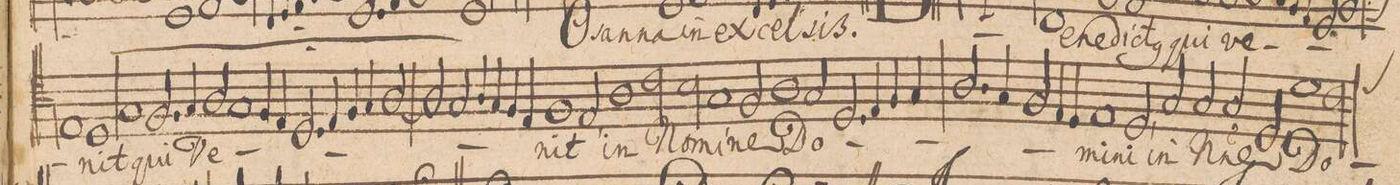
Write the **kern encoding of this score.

**kern	**text
*I"BASSVS.	*
*clefC4	*
*k[]	*
*met(C|)	*
*M2/1	*
1E	.
=95-	=95-
1D	.
1G	-nit
=96-	=96-
2.F/	qui
4G/	.
2A/	Ve-
1G/	.
=97-	=97-
4F/	.
4E/	.
2.D/	.
4E/	.
=98-	=98-
4F/	.
4G/	.
[2A/	.
2A/]	.
2G/	.
=99-	=99-
4A/	.
4G/	.
4F/	.
4E/	.
1F	.
=100-	=100-
2E,/	-nit
1A	in
2c\	No-
=101-	=101-
2B\	-mi-
1G	-ne
2F/	.
=102-	=102-
1A	Do-
2G/	.
2.D/	.
=103-	=103-
4E/	.
4F/	.
4G/	.
2.A/	.
4G/	.
=104-	=104-
2F/	.
4E/	.
4D/	.
1E	-mi-
=105-	=105-
2D,/	-ni
2G/	in
2G/	N(o-
2G/	-mi)-
=106-	=106-
2D/	-ne
1d	Do-
*custos:d	*
2c\	.
=107-	=107-
*-	*-
